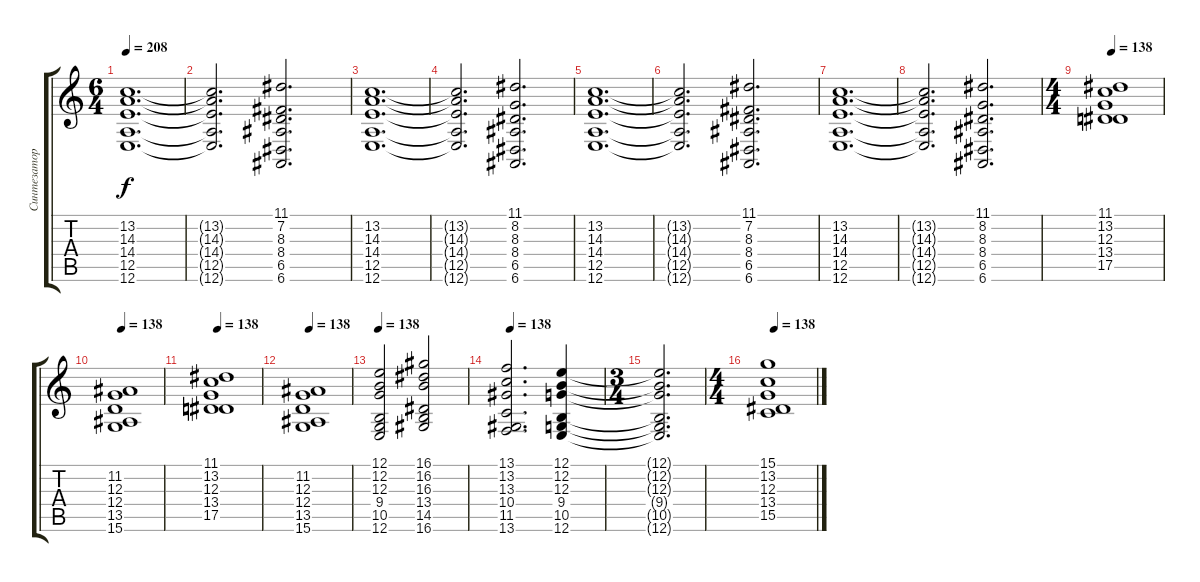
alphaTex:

\track ("Синтезатор 4 (Мустис)" "Синтезатор") {instrument choiraahs}
\staff {score tabs}
\tuning (E4 B3 G3 D3 A2 E2) {hide}
\ts (6 4)
\tempo 208
\clef g2
\ks c
(13.2 14.3 14.4 12.5 12.6).1{d dy f} |
(13.2{t} 14.3{t} 14.4{t} 12.5{t} 12.6{t}).2{d} (11.1 7.2 8.3 8.4 6.5 6.6).2{d} |
(13.2 14.3 14.4 12.5 12.6).1{d} |
(13.2{t} 14.3{t} 14.4{t} 12.5{t} 12.6{t}).2{d} (11.1 8.2 8.3 8.4 6.5 6.6).2{d} |
(13.2 14.3 14.4 12.5 12.6).1{d} |
(13.2{t} 14.3{t} 14.4{t} 12.5{t} 12.6{t}).2{d} (11.1 7.2 8.3 8.4 6.5 6.6).2{d} |
(13.2 14.3 14.4 12.5 12.6).1{d} |
(13.2{t} 14.3{t} 14.4{t} 12.5{t} 12.6{t}).2{d} (11.1 8.2 8.3 8.4 6.5 6.6).2{d} |
\ts (4 4)
\tempo 138
(11.1 13.2 12.3 13.4 17.5).1 |
\tempo 138
(11.2 12.3 12.4 13.5 15.6).1 |
\tempo 138
(11.1 13.2 12.3 13.4 17.5).1 |
\tempo 138
(11.2 12.3 12.4 13.5 15.6).1 |
\tempo 138
(12.1 12.2 12.3 9.4 10.5 12.6).2 (16.1 16.2 16.3 13.4 14.5 16.6).2 |
\tempo 138
(13.1 13.2 13.3 10.4 11.5 13.6).2{d} (12.1 12.2 12.3 9.4 10.5 12.6).4 |
\ts (3 4)
(12.1{t} 12.2{t} 12.3{t} 9.4{t} 10.5{t} 12.6{t}).2{d} |
\ts (4 4)
\tempo 138
(15.1 13.2 12.3 13.4 15.5).1
